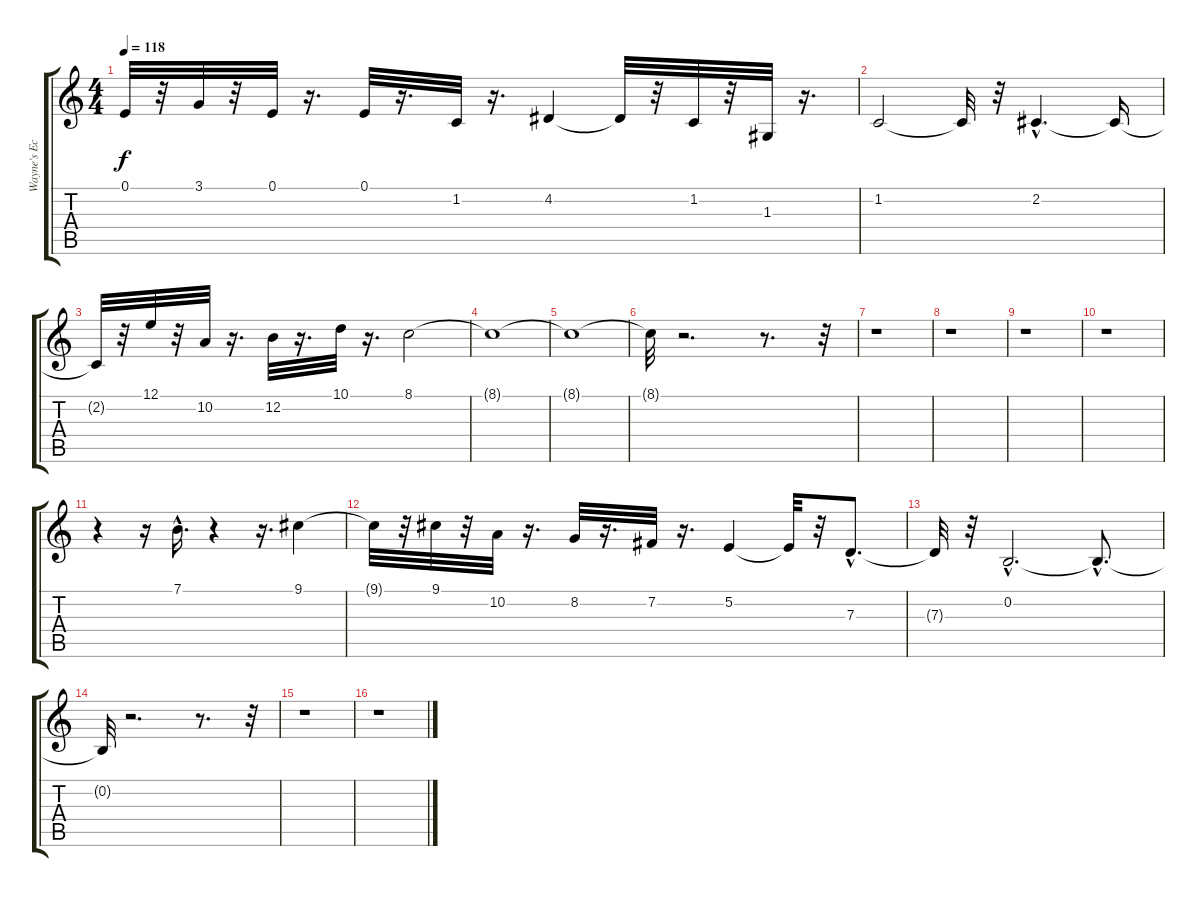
\track ("Wayne's Echo 1" "Wayne's Ec") {instrument altosax}
\staff {score tabs}
\tuning (E4 B3 G3 D3 A2 E2) {hide}
\ts (4 4)
\tempo 118
\clef g2
\ks c
0.1{t}.32{dy f} r.32 3.1.32 r.32 0.1.32 r.16{d} 0.1.32 r.16{d} 1.2.32 r.16{d} 4.2.4 4.2{t}.32 r.32 1.2.32 r.32 1.3.32 r.16{d} |
1.2.2 1.2{t}.32 r.32 2.2{hac}.4{d} 2.2{t}.16 |
2.2{t}.32 r.32 12.1.32 r.32 10.2.32 r.16{d} 12.2.32 r.16{d} 10.1.32 r.16{d} 8.1.2 |
8.1{t}.1 |
8.1{t}.1 |
8.1{t}.32 r.2{d} r.8{d} r.32 |
r.1 |
r.1 |
r.1 |
r.1 |
r.4 r.16 7.1{hac}.16{d} r.4 r.16{d} 9.1.4 |
9.1{t}.32 r.32 9.1.32 r.32 10.2.32 r.16{d} 8.2.32 r.16{d} 7.2.32 r.16{d} 5.2.4 5.2{t}.32 r.32 7.3{hac}.8{d} |
7.3{t}.32 r.32 0.2{hac}.2{d} 0.2{hac t}.8{d} |
0.2{t}.32 r.2{d} r.8{d} r.32 |
r.1 |
r.1
